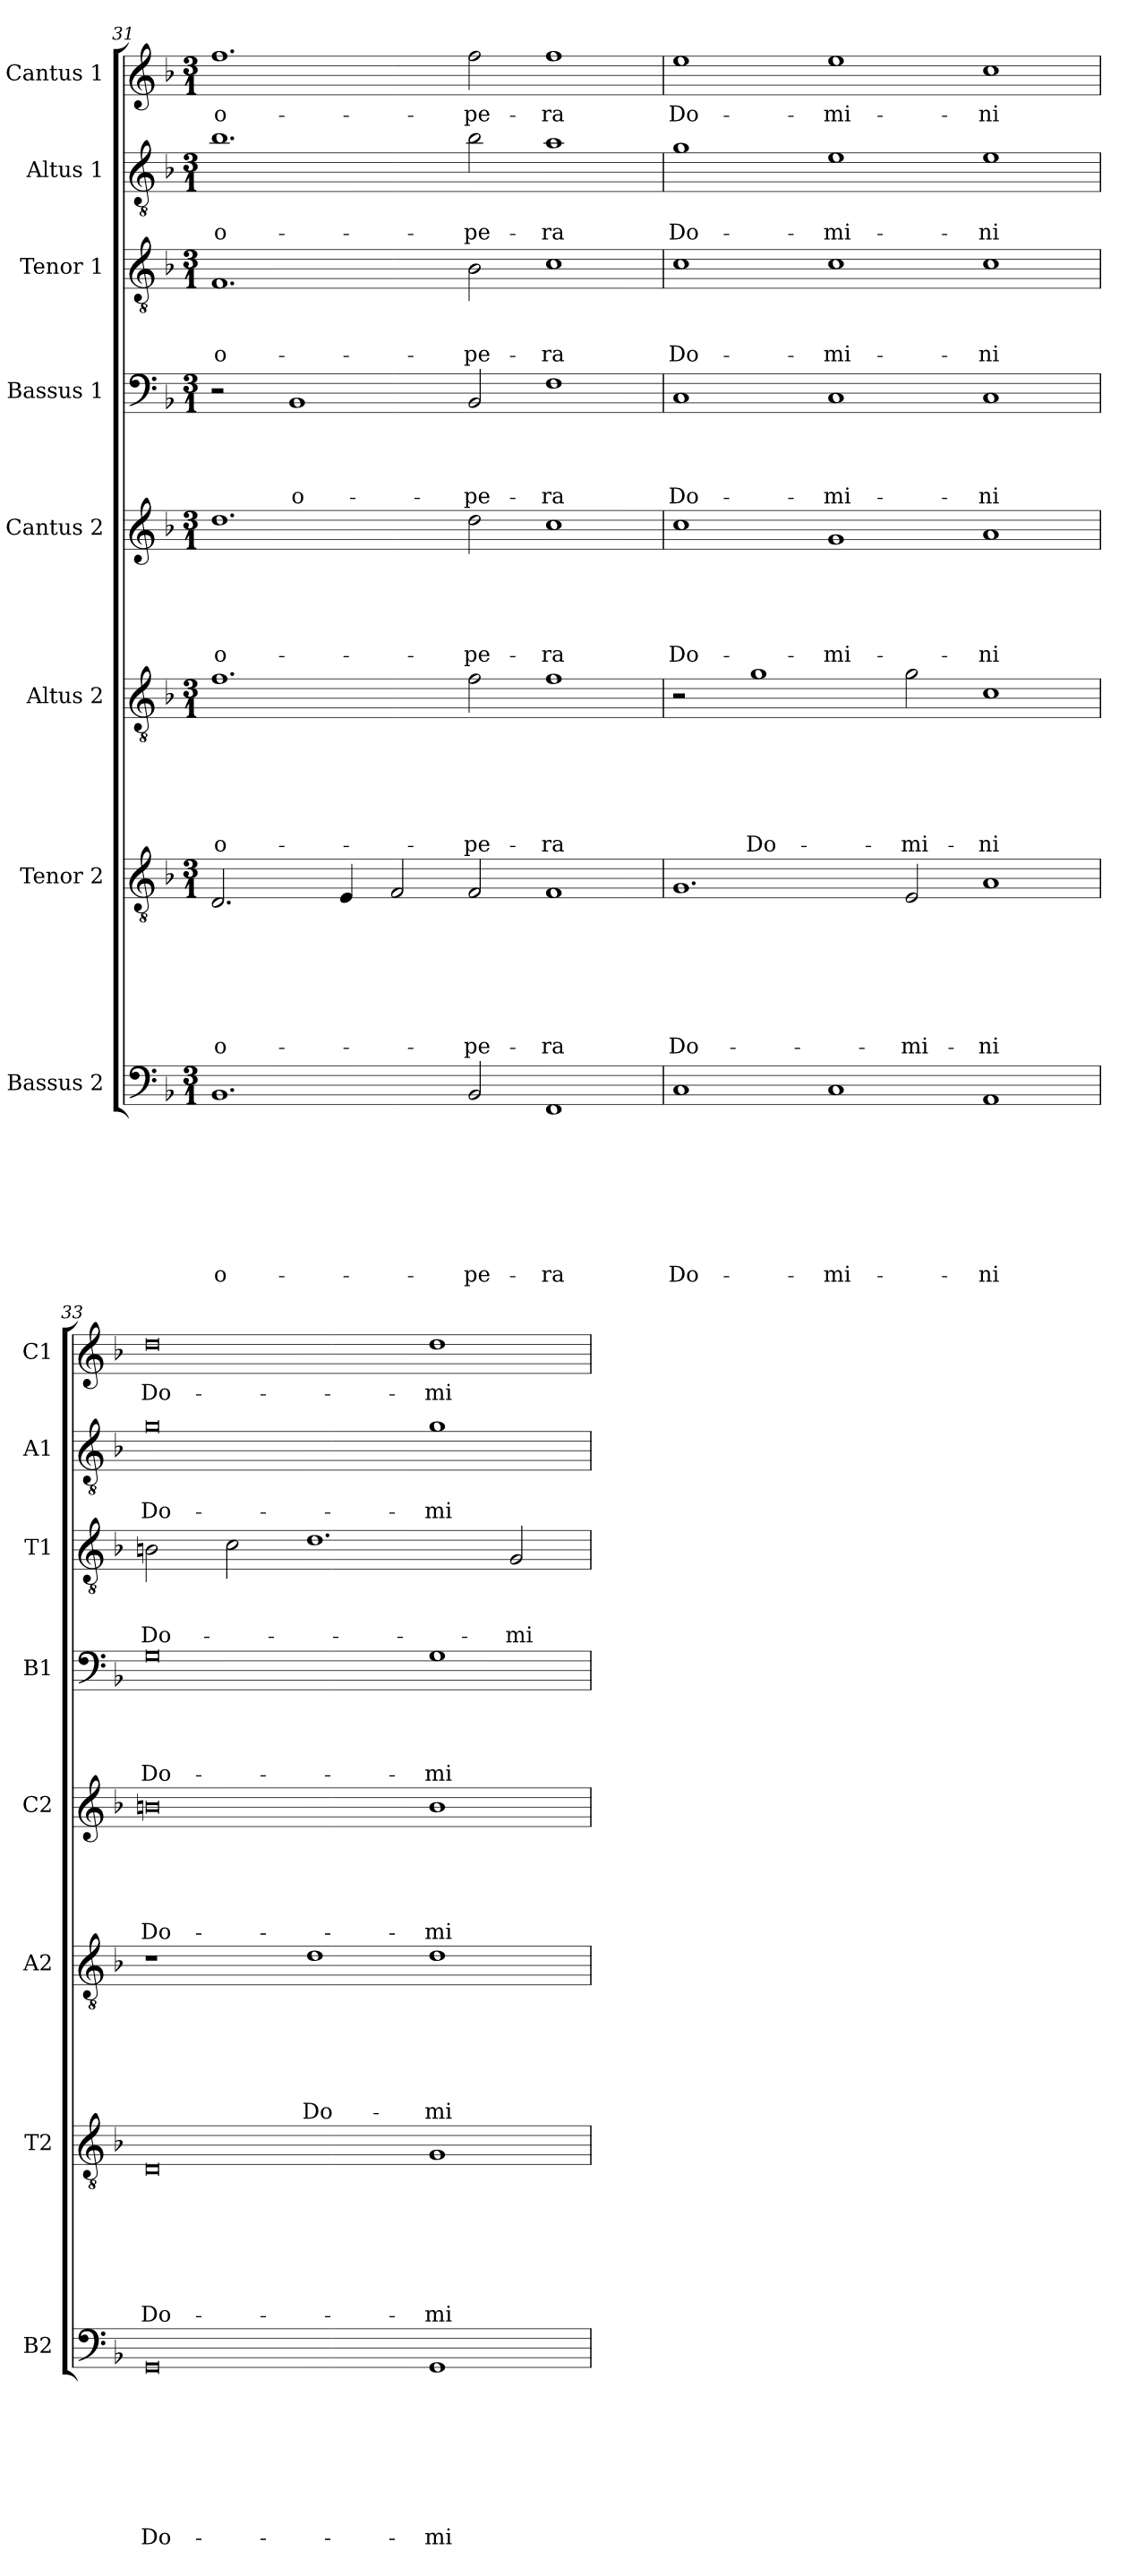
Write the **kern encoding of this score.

**kern	**text	**text	**text	**text	**text	**text	**text	**text	**kern	**text	**text	**text	**text	**text	**text	**text	**kern	**text	**text	**text	**text	**text	**text	**kern	**text	**text	**text	**text	**text	**kern	**text	**text	**text	**text	**kern	**text	**text	**text	**kern	**text	**text	**kern	**text
*part8	*part8	*part8	*part8	*part8	*part8	*part8	*part8	*part8	*part7	*part7	*part7	*part7	*part7	*part7	*part7	*part7	*part6	*part6	*part6	*part6	*part6	*part6	*part6	*part5	*part5	*part5	*part5	*part5	*part5	*part4	*part4	*part4	*part4	*part4	*part3	*part3	*part3	*part3	*part2	*part2	*part2	*part1	*part1
*staff8	*staff8	*staff8	*staff8	*staff8	*staff8	*staff8	*staff8	*staff8	*staff7	*staff7	*staff7	*staff7	*staff7	*staff7	*staff7	*staff7	*staff6	*staff6	*staff6	*staff6	*staff6	*staff6	*staff6	*staff5	*staff5	*staff5	*staff5	*staff5	*staff5	*staff4	*staff4	*staff4	*staff4	*staff4	*staff3	*staff3	*staff3	*staff3	*staff2	*staff2	*staff2	*staff1	*staff1
*I"Bassus 2	*	*	*	*	*	*	*	*	*I"Tenor 2	*	*	*	*	*	*	*	*I"Altus 2	*	*	*	*	*	*	*I"Cantus 2	*	*	*	*	*	*I"Bassus 1	*	*	*	*	*I"Tenor 1	*	*	*	*I"Altus 1	*	*	*I"Cantus 1	*
*I'B2	*	*	*	*	*	*	*	*	*I'T2	*	*	*	*	*	*	*	*I'A2	*	*	*	*	*	*	*I'C2	*	*	*	*	*	*I'B1	*	*	*	*	*I'T1	*	*	*	*I'A1	*	*	*I'C1	*
*clefF4	*	*	*	*	*	*	*	*	*clefGv2	*	*	*	*	*	*	*	*clefGv2	*	*	*	*	*	*	*clefG2	*	*	*	*	*	*clefF4	*	*	*	*	*clefGv2	*	*	*	*clefGv2	*	*	*clefG2	*
*k[b-]	*	*	*	*	*	*	*	*	*k[b-]	*	*	*	*	*	*	*	*k[b-]	*	*	*	*	*	*	*k[b-]	*	*	*	*	*	*k[b-]	*	*	*	*	*k[b-]	*	*	*	*k[b-]	*	*	*k[b-]	*
*d:	*	*	*	*	*	*	*	*	*d:	*	*	*	*	*	*	*	*d:	*	*	*	*	*	*	*d:	*	*	*	*	*	*d:	*	*	*	*	*d:	*	*	*	*d:	*	*	*d:	*
*M3/1	*	*	*	*	*	*	*	*	*M3/1	*	*	*	*	*	*	*	*M3/1	*	*	*	*	*	*	*M3/1	*	*	*	*	*	*M3/1	*	*	*	*	*M3/1	*	*	*	*M3/1	*	*	*M3/1	*
=31	=31	=31	=31	=31	=31	=31	=31	=31	=31	=31	=31	=31	=31	=31	=31	=31	=31	=31	=31	=31	=31	=31	=31	=31	=31	=31	=31	=31	=31	=31	=31	=31	=31	=31	=31	=31	=31	=31	=31	=31	=31	=31	=31
1.BB-	.	.	.	.	.	.	.	o-	2.D/	.	.	.	.	.	.	o-	1.f	.	.	.	.	.	o-	1.dd	.	.	.	.	o-	2r	.	.	.	.	1.F	.	.	o-	1.b-	.	o-	1.ff	o-
.	.	.	.	.	.	.	.	.	.	.	.	.	.	.	.	.	.	.	.	.	.	.	.	.	.	.	.	.	.	1BB-	.	.	.	o-	.	.	.	.	.	.	.	.	.
.	.	.	.	.	.	.	.	.	4E/	.	.	.	.	.	.	.	.	.	.	.	.	.	.	.	.	.	.	.	.	.	.	.	.	.	.	.	.	.	.	.	.	.	.
.	.	.	.	.	.	.	.	.	2F/	.	.	.	.	.	.	.	.	.	.	.	.	.	.	.	.	.	.	.	.	.	.	.	.	.	.	.	.	.	.	.	.	.	.
2BB-/	.	.	.	.	.	.	.	-pe-	2F/	.	.	.	.	.	.	-pe-	2f\	.	.	.	.	.	-pe-	2dd\	.	.	.	.	-pe-	2BB-/	.	.	.	-pe-	2B-\	.	.	-pe-	2b-\	.	-pe-	2ff\	-pe-
1FF	.	.	.	.	.	.	.	-ra	1F	.	.	.	.	.	.	-ra	1f	.	.	.	.	.	-ra	1cc	.	.	.	.	-ra	1F	.	.	.	-ra	1c	.	.	-ra	1a	.	-ra	1ff	-ra
=32	=32	=32	=32	=32	=32	=32	=32	=32	=32	=32	=32	=32	=32	=32	=32	=32	=32	=32	=32	=32	=32	=32	=32	=32	=32	=32	=32	=32	=32	=32	=32	=32	=32	=32	=32	=32	=32	=32	=32	=32	=32	=32	=32
1C	.	.	.	.	.	.	.	Do-	1.G	.	.	.	.	.	.	Do-	2r	.	.	.	.	.	.	1cc	.	.	.	.	Do-	1C	.	.	.	Do-	1c	.	.	Do-	1g	.	Do-	1ee	Do-
.	.	.	.	.	.	.	.	.	.	.	.	.	.	.	.	.	1g	.	.	.	.	.	Do-	.	.	.	.	.	.	.	.	.	.	.	.	.	.	.	.	.	.	.	.
1C	.	.	.	.	.	.	.	-mi-	.	.	.	.	.	.	.	.	.	.	.	.	.	.	.	1g	.	.	.	.	-mi-	1C	.	.	.	-mi-	1c	.	.	-mi-	1e	.	-mi-	1ee	-mi-
.	.	.	.	.	.	.	.	.	2E/	.	.	.	.	.	.	-mi-	2g\	.	.	.	.	.	-mi-	.	.	.	.	.	.	.	.	.	.	.	.	.	.	.	.	.	.	.	.
1AA	.	.	.	.	.	.	.	-ni	1A	.	.	.	.	.	.	-ni	1c	.	.	.	.	.	-ni	1a	.	.	.	.	-ni	1C	.	.	.	-ni	1c	.	.	-ni	1e	.	-ni	1cc	-ni
!!LO:PB:g=z
=33	=33	=33	=33	=33	=33	=33	=33	=33	=33	=33	=33	=33	=33	=33	=33	=33	=33	=33	=33	=33	=33	=33	=33	=33	=33	=33	=33	=33	=33	=33	=33	=33	=33	=33	=33	=33	=33	=33	=33	=33	=33	=33	=33
0GG	.	.	.	.	.	.	.	Do-	0D	.	.	.	.	.	.	Do-	1r	.	.	.	.	.	.	0bn	.	.	.	.	Do-	0G	.	.	.	Do-	2Bn\	.	.	Do-	0g	.	Do-	0dd	Do-
.	.	.	.	.	.	.	.	.	.	.	.	.	.	.	.	.	.	.	.	.	.	.	.	.	.	.	.	.	.	.	.	.	.	.	2c\	.	.	.	.	.	.	.	.
.	.	.	.	.	.	.	.	.	.	.	.	.	.	.	.	.	1d	.	.	.	.	.	Do-	.	.	.	.	.	.	.	.	.	.	.	1.d	.	.	.	.	.	.	.	.
1GG	.	.	.	.	.	.	.	-mi-	1G	.	.	.	.	.	.	-mi-	1d	.	.	.	.	.	-mi-	1b	.	.	.	.	-mi-	1G	.	.	.	-mi-	.	.	.	.	1g	.	-mi-	1dd	-mi-
.	.	.	.	.	.	.	.	.	.	.	.	.	.	.	.	.	.	.	.	.	.	.	.	.	.	.	.	.	.	.	.	.	.	.	2G/	.	.	-mi-	.	.	.	.	.
=	=	=	=	=	=	=	=	=	=	=	=	=	=	=	=	=	=	=	=	=	=	=	=	=	=	=	=	=	=	=	=	=	=	=	=	=	=	=	=	=	=	=	=
*-	*-	*-	*-	*-	*-	*-	*-	*-	*-	*-	*-	*-	*-	*-	*-	*-	*-	*-	*-	*-	*-	*-	*-	*-	*-	*-	*-	*-	*-	*-	*-	*-	*-	*-	*-	*-	*-	*-	*-	*-	*-	*-	*-
